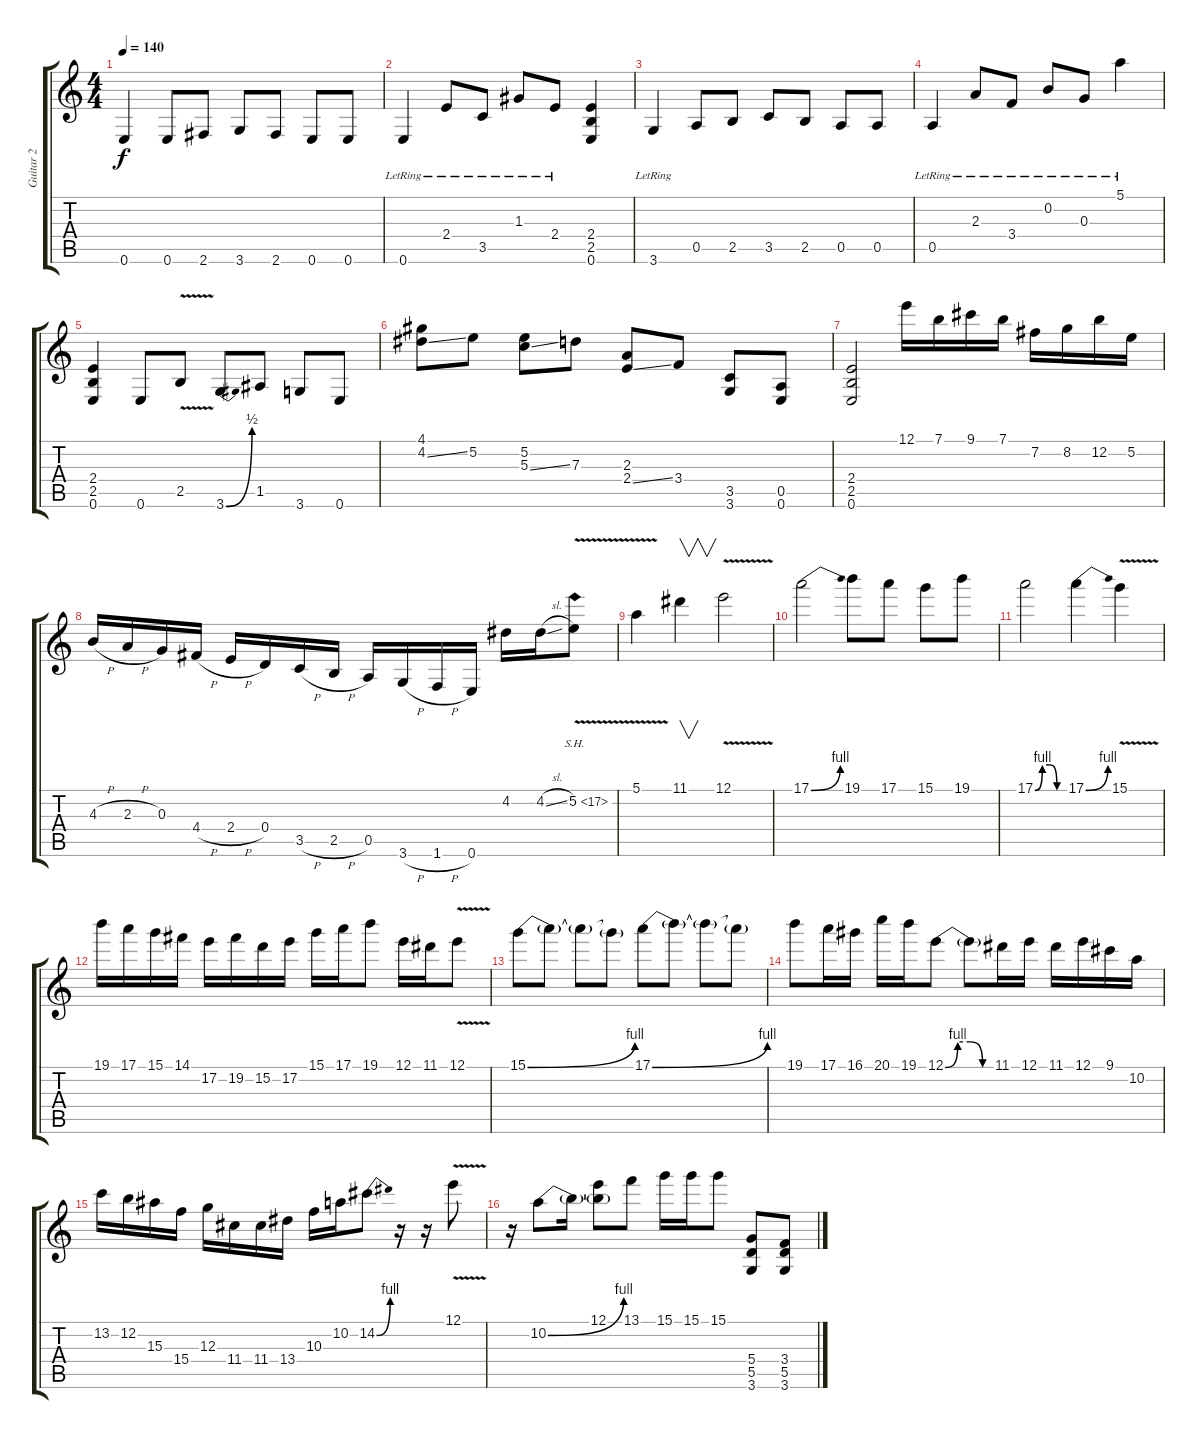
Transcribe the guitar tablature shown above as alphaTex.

\track ("Guitar 2" "Guitar 2") {instrument distortionguitar}
\staff {score tabs}
\tuning (E4 B3 G3 D3 A2 E2) {hide}
\ts (4 4)
\tempo 140
\clef g2
\ks c
0.6.4{dy f instrument acousticguitarsteel} 0.6.8 2.6.8 3.6.8 2.6.8 0.6.8 0.6.8 |
0.6{lr}.4 2.4{lr}.8 3.5{lr}.8 1.3{lr}.8 2.4{lr}.8 (2.4 2.5 0.6).4 |
3.6{lr}.4{volume 12} 0.5.8 2.5.8 3.5.8 2.5.8 0.5.8 0.5.8 |
0.5{lr}.4 2.3{lr}.8 3.4{lr}.8 0.2{lr}.8 0.3{lr}.8 5.1{lr}.4 |
(2.4 2.5 0.6).4{volume 14} 0.6.8 2.5{v}.8 3.6{be (bend 0 0 60 2)}.8 1.5.8 3.6.8 0.6.8 |
(4.1 4.2{ss}).8 5.2.8 (5.2 5.3{ss}).8 7.3.8 (2.3 2.4{ss}).8 3.4.8 (3.5 3.6).8 (0.5 0.6).8 |
(2.4 2.5 0.6).2 12.1.16{instrument distortionguitar} 7.1.16 9.1.16 7.1.16 7.2.16 8.2.16 12.2.16 5.2.16 |
4.3{h}.16 2.3{h}.16 0.3.16 4.4{h}.16 2.4{h}.16 0.4.16 3.5{h}.16 2.5{h}.16 0.5.16 3.6{h}.16 1.6{h}.16 0.6.16 4.2.16 4.2{sl}.16 5.2{sh 12 v}.8 |
5.1{v}.4 11.1.4{v} 12.1{v}.2 |
17.1{be (bend 0 0 60 4)}.2 19.1.8 17.1.8 15.1.8 19.1.8 |
17.1{be (custom 0 0 15 4 30 4 45 0 60 0)}.2 17.1{be (bend 0 0 60 4)}.4 15.1{v}.4 |
19.1.16 17.1.16 15.1.16 14.1.16 17.2.16 19.2.16 15.2.16 17.2.16 15.1.16 17.1.16 19.1.8 12.1.16 11.1.16 12.1{v}.8 |
15.1{be (bend 0 0 60 4)}.8 15.1{t}.8 15.1{t}.8 15.1{t}.8 17.1{be (bend 0 0 60 4)}.8 17.1{t}.8 17.1{t}.8 17.1{t}.8 |
19.1.8 17.1.16 16.1.16 20.1.16 19.1.16 12.1{be (custom 0 0 15 4 30 4 45 0 60 0)}.8 12.1{t}.8 11.1.16 12.1.16 11.1.16 12.1.16 9.1.16 10.2.16 |
13.2.16 12.2.16 15.3.16 15.4.16 12.3.16 11.4.16 11.4.16 13.4.16 10.3.16 10.2.16 14.2{be (bend 0 0 60 4)}.8 r.16 r.16 12.1{v}.8 |
r.16 10.2{be (bend 0 0 60 4)}.8 10.2{t}.16 (12.1 10.2{t}).8 13.1.8 15.1.16 15.1.16 15.1.8 (5.4 5.5 3.6).8 (3.4 5.5 3.6).8
